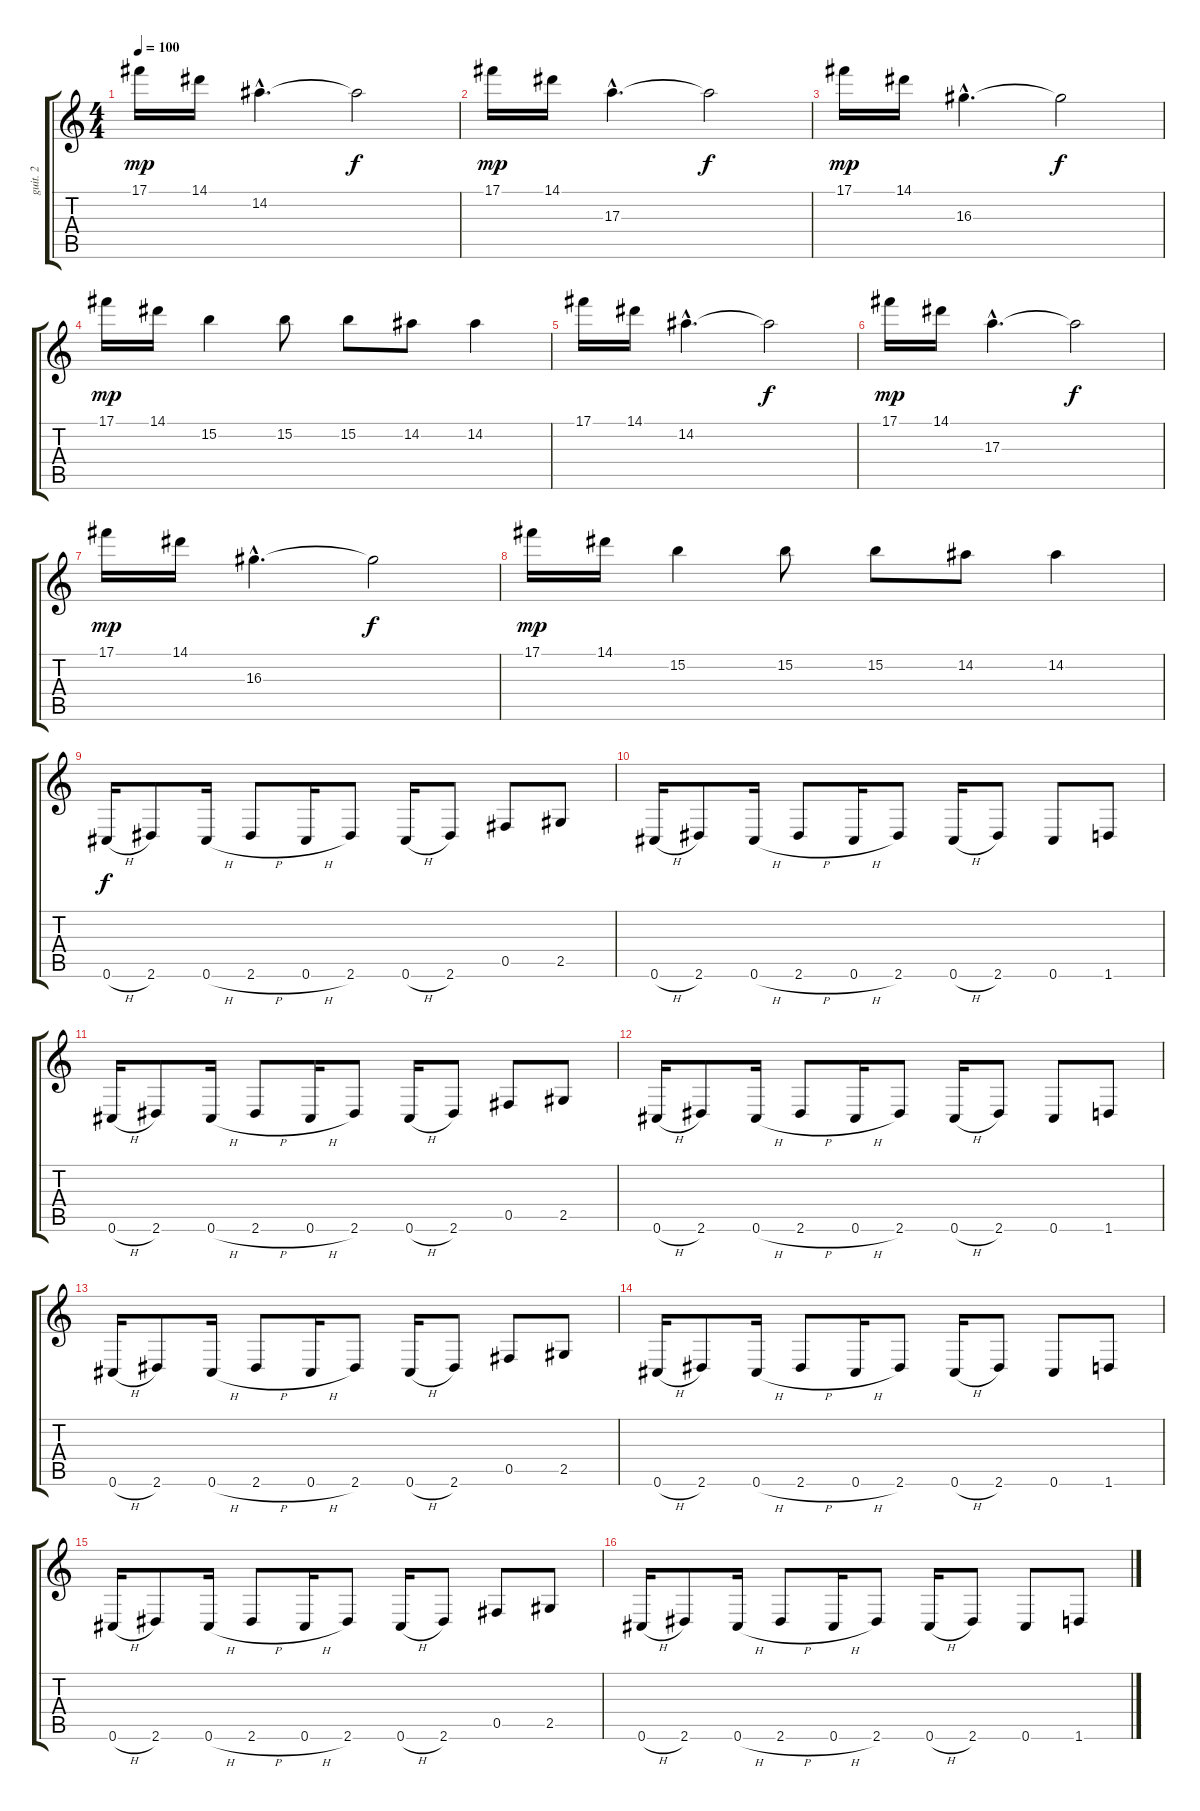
\track ("guit. 2" "guit. 2") {instrument distortionguitar}
\staff {score tabs}
\tuning (Db4 Ab3 E3 B2 Gb2 Db2) {hide}
\ts (4 4)
\tempo 100
\clef g2
\ks c
17.1.16{dy mp instrument acousticguitarsteel} 14.1.16 14.2{hac}.4{d} 14.2{t}.2{dy f} |
17.1.16{dy mp} 14.1.16 17.3{hac}.4{d} 17.3{t}.2{dy f} |
17.1.16{dy mp instrument acousticguitarsteel} 14.1.16 16.3{hac}.4{d} 16.3{t}.2{dy f} |
17.1.16{dy mp} 14.1.16 15.2.4 15.2.8 15.2.8 14.2.8 14.2.4 |
17.1.16{instrument acousticguitarsteel} 14.1.16 14.2{hac}.4{d} 14.2{t}.2{dy f} |
17.1.16{dy mp} 14.1.16 17.3{hac}.4{d} 17.3{t}.2{dy f} |
17.1.16{dy mp instrument acousticguitarsteel} 14.1.16 16.3{hac}.4{d} 16.3{t}.2{dy f} |
17.1.16{dy mp} 14.1.16 15.2.4 15.2.8 15.2.8 14.2.8 14.2.4 |
0.6{h}.16{dy f instrument distortionguitar} 2.6.8 0.6{h}.16 2.6{h}.8 0.6{h}.16 2.6.8 0.6{h}.16 2.6.8 0.5.8 2.5.8 |
0.6{h}.16 2.6.8 0.6{h}.16 2.6{h}.8 0.6{h}.16 2.6.8 0.6{h}.16 2.6.8 0.6.8 1.6.8 |
0.6{h}.16 2.6.8 0.6{h}.16 2.6{h}.8 0.6{h}.16 2.6.8 0.6{h}.16 2.6.8 0.5.8 2.5.8 |
0.6{h}.16 2.6.8 0.6{h}.16 2.6{h}.8 0.6{h}.16 2.6.8 0.6{h}.16 2.6.8 0.6.8 1.6.8 |
0.6{h}.16 2.6.8 0.6{h}.16 2.6{h}.8 0.6{h}.16 2.6.8 0.6{h}.16 2.6.8 0.5.8 2.5.8 |
0.6{h}.16 2.6.8 0.6{h}.16 2.6{h}.8 0.6{h}.16 2.6.8 0.6{h}.16 2.6.8 0.6.8 1.6.8 |
0.6{h}.16 2.6.8 0.6{h}.16 2.6{h}.8 0.6{h}.16 2.6.8 0.6{h}.16 2.6.8 0.5.8 2.5.8 |
0.6{h}.16 2.6.8 0.6{h}.16 2.6{h}.8 0.6{h}.16 2.6.8 0.6{h}.16 2.6.8 0.6.8 1.6.8
